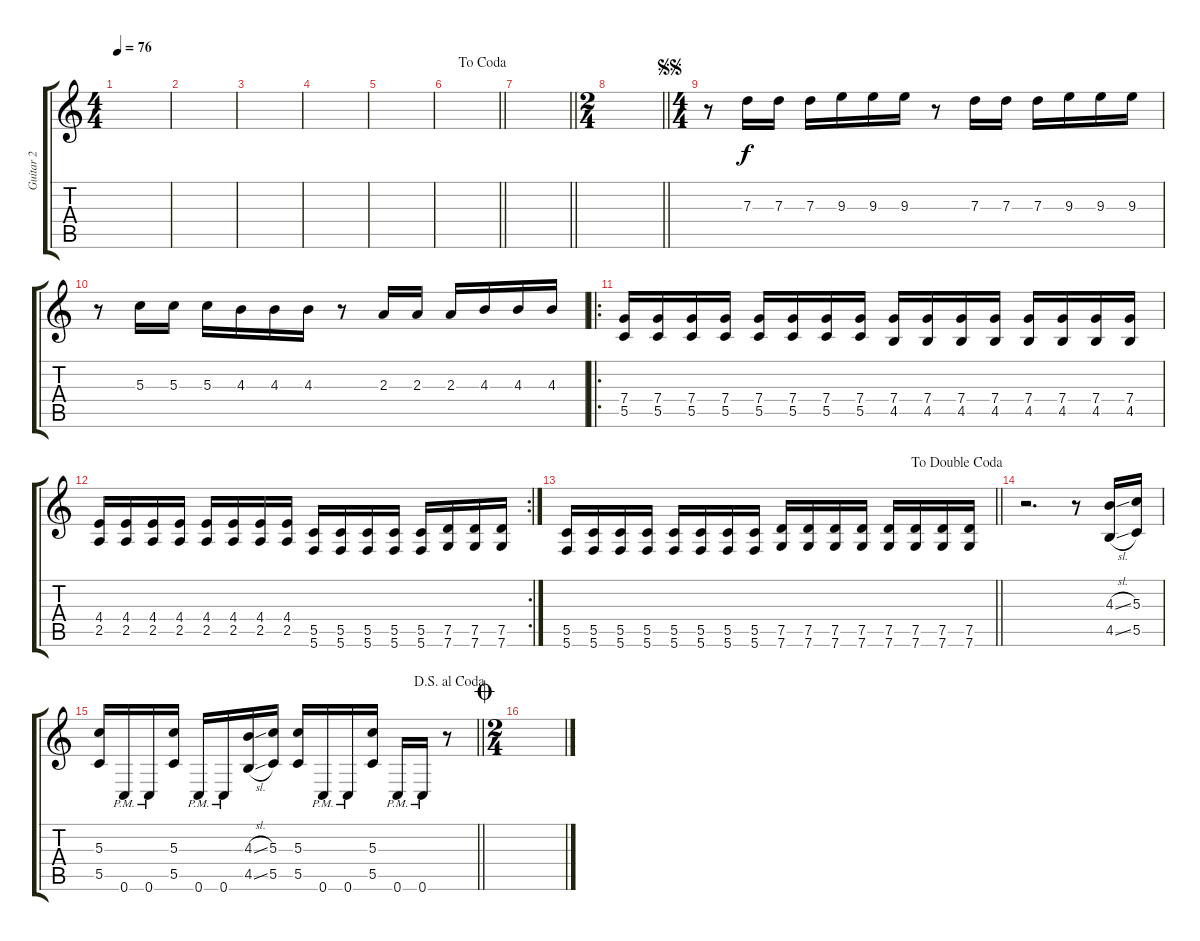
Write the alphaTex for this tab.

\track ("Guitar 2" "Guitar 2") {instrument overdrivenguitar}
\staff {score tabs}
\tuning (E4 C4 G3 C3 G2 C2) {hide}
\ts (4 4)
\tempo 76
\clef g2
\ks c
|
|
|
|
|
\jump dacoda
\barLineRight lightlight
|
\barLineRight lightlight
|
\ts (2 4)
\barLineRight lightlight
|
\ts (4 4)
\jump segnosegno
r.8 7.3.16 7.3.16 7.3.16 9.3.16 9.3.16 9.3.16 r.8 7.3.16 7.3.16 7.3.16 9.3.16 9.3.16 9.3.16 |
r.8 5.3.16 5.3.16 5.3.16 4.3.16 4.3.16 4.3.16 r.8 2.3.16 2.3.16 2.3.16 4.3.16 4.3.16 4.3.16 |
\ro
(7.4 5.5).16 (7.4 5.5).16 (7.4 5.5).16 (7.4 5.5).16 (7.4 5.5).16 (7.4 5.5).16 (7.4 5.5).16 (7.4 5.5).16 (7.4 4.5).16 (7.4 4.5).16 (7.4 4.5).16 (7.4 4.5).16 (7.4 4.5).16 (7.4 4.5).16 (7.4 4.5).16 (7.4 4.5).16 |
\rc 2
(4.4 2.5).16 (4.4 2.5).16 (4.4 2.5).16 (4.4 2.5).16 (4.4 2.5).16 (4.4 2.5).16 (4.4 2.5).16 (4.4 2.5).16 (5.5 5.6).16 (5.5 5.6).16 (5.5 5.6).16 (5.5 5.6).16 (5.5 5.6).16 (7.5 7.6).16 (7.5 7.6).16 (7.5 7.6).16 |
\jump dadoublecoda
\barLineRight lightlight
(5.5 5.6).16 (5.5 5.6).16 (5.5 5.6).16 (5.5 5.6).16 (5.5 5.6).16 (5.5 5.6).16 (5.5 5.6).16 (5.5 5.6).16 (7.5 7.6).16 (7.5 7.6).16 (7.5 7.6).16 (7.5 7.6).16 (7.5 7.6).16 (7.5 7.6).16 (7.5 7.6).16 (7.5 7.6).16 |
r.2{d} r.8 (4.3{sl} 4.5{sl}).16 (5.3 5.5).16 |
\jump dalsegnoalcoda
\barLineRight lightlight
(5.3 5.5).16 0.6{pm}.16 0.6{pm}.16 (5.3 5.5).16 0.6{pm}.16 0.6{pm}.16 (4.3{sl} 4.5{sl}).16 (5.3 5.5).16 (5.3 5.5).16 0.6{pm}.16 0.6{pm}.16 (5.3 5.5).16 0.6{pm}.16 0.6{pm}.16 r.8 |
\ts (2 4)
\jump coda
